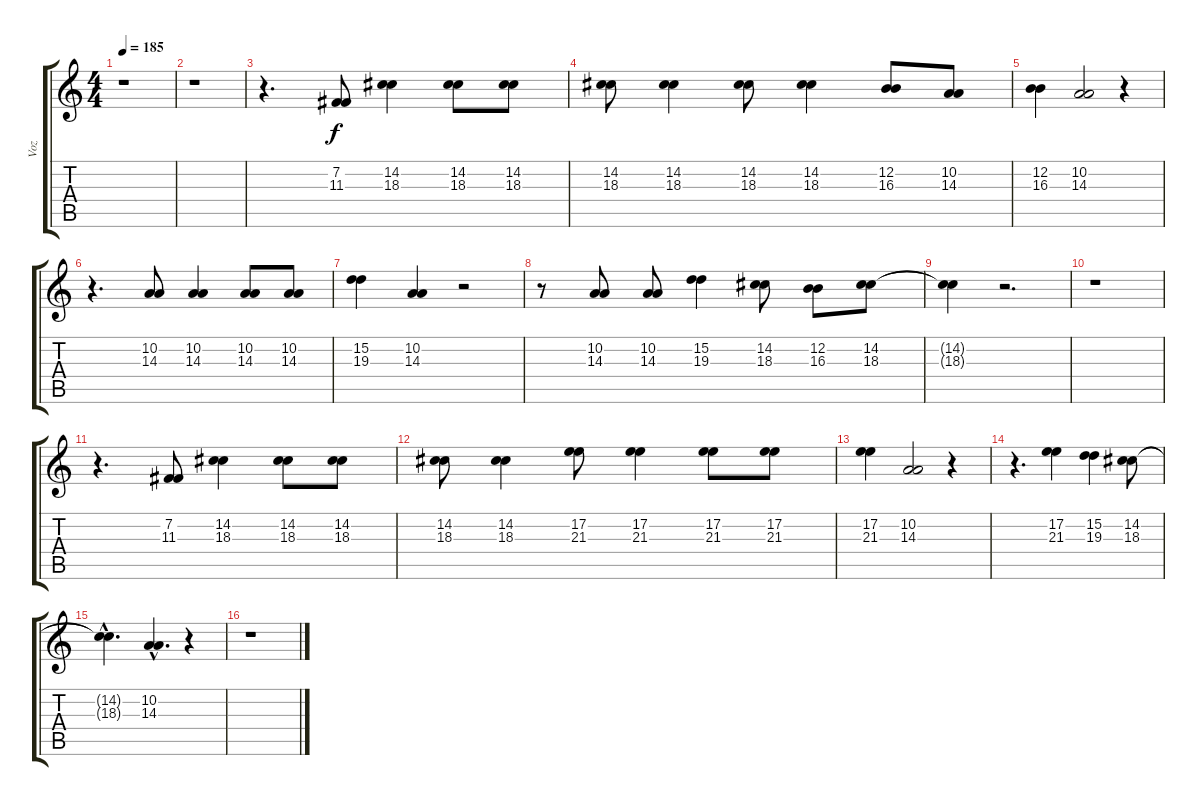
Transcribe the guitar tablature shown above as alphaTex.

\track ("Voz" "Voz") {instrument synthbrass1}
\staff {score tabs}
\tuning (E4 B3 G3 D3 A2 E2) {hide}
\ts (4 4)
\tempo 185
\clef g2
\ks c
r.1{dy f} |
r.1 |
r.4{d} (7.2 11.3).8 (14.2 18.3).4 (14.2 18.3).8 (14.2 18.3).8 |
(14.2 18.3).8 (14.2 18.3).4 (14.2 18.3).8 (14.2 18.3).4 (12.2 16.3).8 (10.2 14.3).8 |
(12.2 16.3).4 (10.2 14.3).2 r.4 |
r.4{d} (10.2 14.3).8 (10.2 14.3).4 (10.2 14.3).8 (10.2 14.3).8 |
(15.2 19.3).4 (10.2 14.3).4 r.2 |
r.8 (10.2 14.3).8 (10.2 14.3).8 (15.2 19.3).4 (14.2 18.3).8 (12.2 16.3).8 (14.2 18.3).8 |
(14.2{t} 18.3{t}).4 r.2{d} |
r.1 |
r.4{d} (7.2 11.3).8 (14.2 18.3).4 (14.2 18.3).8 (14.2 18.3).8 |
(14.2 18.3).8 (14.2 18.3).4 (17.2 21.3).8 (17.2 21.3).4 (17.2 21.3).8 (17.2 21.3).8 |
(17.2 21.3).4 (10.2 14.3).2 r.4 |
r.4{d} (17.2 21.3).4 (15.2 19.3).4 (14.2 18.3).8 |
(14.2{hac t} 18.3{hac t}).4{d} (10.2{hac} 14.3{hac}).4{d} r.4 |
r.1
